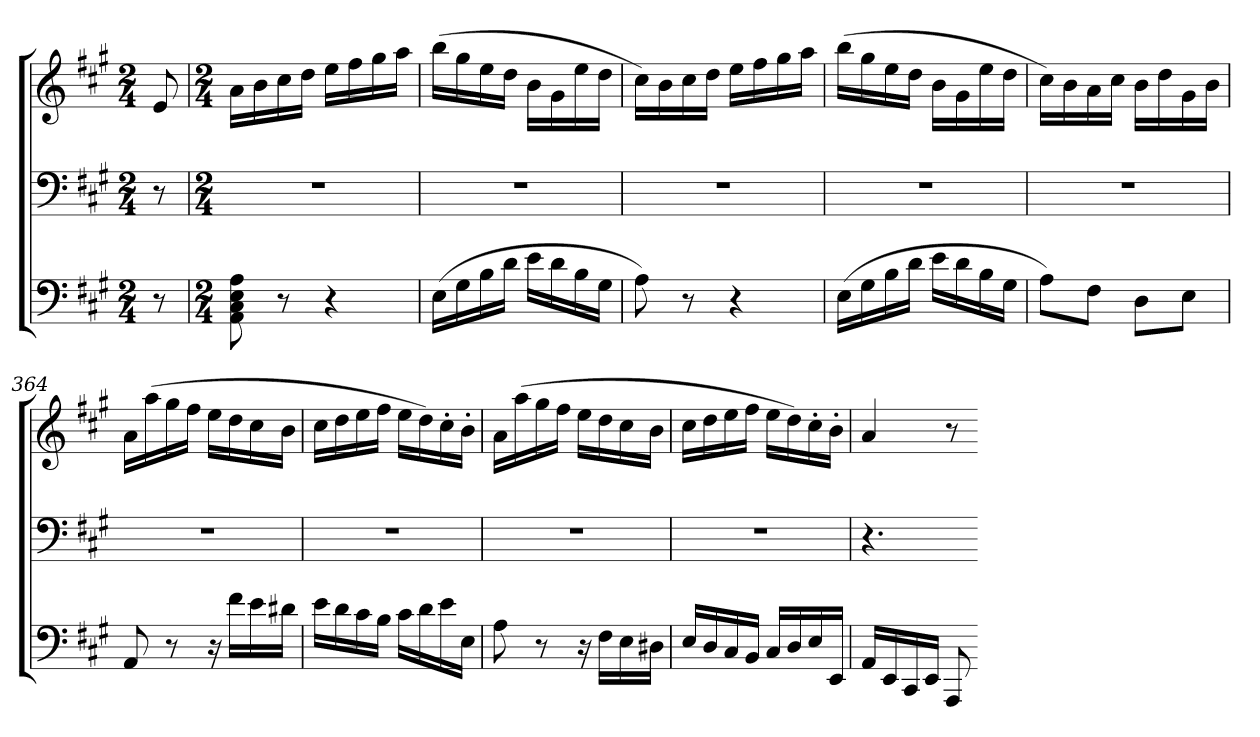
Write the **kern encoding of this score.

**kern	**kern	**kern
*part3	*part2	*part1
*staff3	*staff2	*staff1
*clefF4	*clefF4	*clefG2
*k[f#c#g#]	*k[f#c#g#]	*k[f#c#g#]
*A:	*A:	*A:
*M2/4	*M2/4	*M2/4
=	=	=
8r	8r	8e
=359	=359	=359
*M2/4	*M2/4	*M2/4
8AA 8C# 8E 8A	2r	16aLL
.	.	16b
8r	.	16cc#
.	.	16ddJJ
4r	.	16eeLL
.	.	16ff#
.	.	16gg#
.	.	16aaJJ
=360	=360	=360
(16ELL	2r	(16bbLL
16G#	.	16gg#
16B	.	16ee
16dJJ	.	16ddJJ
16eLL	.	16bLL
16d	.	16g#
16B	.	16ee
16G#JJ	.	16ddJJ
=361	=361	=361
8A)	2r	16cc#LL)
.	.	16b
8r	.	16cc#
.	.	16ddJJ
4r	.	16eeLL
.	.	16ff#
.	.	16gg#
.	.	16aaJJ
=362	=362	=362
(16ELL	2r	(16bbLL
16G#	.	16gg#
16B	.	16ee
16dJJ	.	16ddJJ
16eLL	.	16bLL
16d	.	16g#
16B	.	16ee
16G#JJ	.	16ddJJ
=363	=363	=363
8AL)	2r	16cc#LL)
.	.	16b
8F#J	.	16a
.	.	16cc#JJ
8DL	.	16bLL
.	.	16dd
8EJ	.	16g#
.	.	16bJJ
=364	=364	=364
8AA	2r	16aLL
.	.	(16aa
8r	.	16gg#
.	.	16ff#JJ
16r	.	16eeLL
16f#LL	.	16dd
16e	.	16cc#
16d#XJJ	.	16bJJ
=365	=365	=365
16eLL	2r	16cc#LL
16d	.	16dd
16c#	.	16ee
16BJJ	.	16ff#JJ
16c#LL	.	16eeLL
16d	.	16dd)
16e	.	16cc#'
16EJJ	.	16b'JJ
=366	=366	=366
8A	2r	16aLL
.	.	(16aa
8r	.	16gg#
.	.	16ff#JJ
16r	.	16eeLL
16F#LL	.	16dd
16E	.	16cc#
16D#XJJ	.	16bJJ
=367	=367	=367
16ELL	2r	16cc#LL
16D	.	16dd
16C#	.	16ee
16BBJJ	.	16ff#JJ
16C#LL	.	16eeLL
16D	.	16dd)
16E	.	16cc#'
16EEJJ	.	16b'JJ
=368	=368	=368
16AALL	4.r	4a
16EE	.	.
16CC#	.	.
16EEJJ	.	.
8AAA	.	8r
=-	=-	=-
*-	*-	*-
